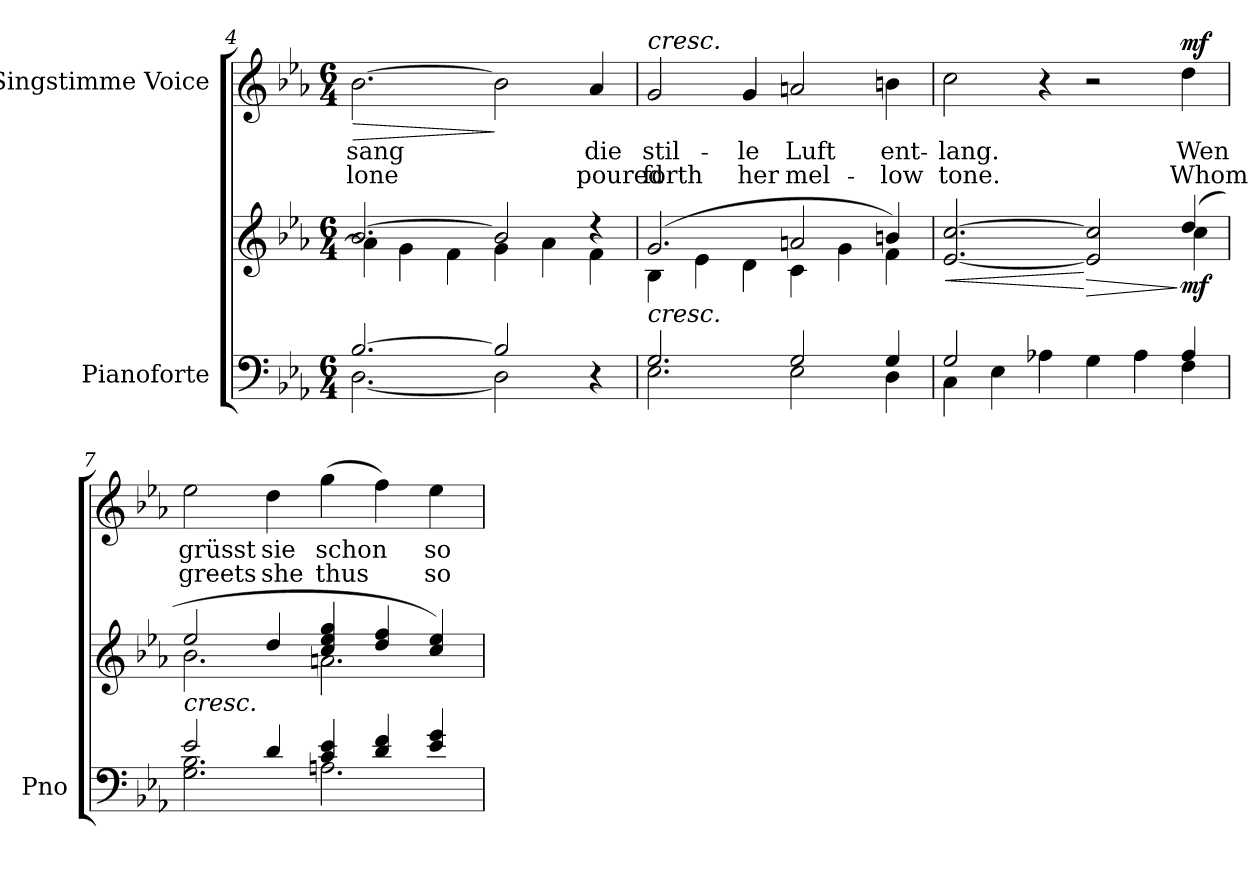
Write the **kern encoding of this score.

**kern	**kern	**dynam	**kern	**text	**text	**dynam
*part2	*part2	*part2	*part1	*part1	*part1	*part1
*staff3	*staff2	*staff2/3	*staff1	*staff1	*staff1	*staff1
*I"Pianoforte	*	*	*I"Singstimme Voice	*	*	*
*I'Pno	*	*	*	*	*	*
!!LO:LB:g=z
*clefF4	*clefG2	*	*clefG2	*	*	*
*k[b-e-a-]	*k[b-e-a-]	*	*k[b-e-a-]	*	*	*
*M6/4	*M6/4	*	*M6/4	*	*	*
=4	=4	=4	=4	=4	=4	=4
*^	*^	*	*	*	*	*
!	!	!	!	!	!	!LO:LY:b	!LO:LY:b	!LO:HP:b
[2.B-/	[2.D\	[2.b-/	4a-\]	.	[2.b-\	sang	-lone	>
.	.	.	4g\	.	.	.	.	.
.	.	.	4f\	.	.	.	.	.
2B-/]	2D\]	2b-/]	4g\	.	2b-\]	.	.	]
.	.	.	4a-\	.	.	.	.	.
!	!	!	!	!	!	!LO:LY:b	!LO:LY:b	!
4r	4ryy	4r	4f\	.	4a-/	die	poured	.
=5	=5	=5	=5	=5	=5	=5	=5	=5
!	!	!	!	!	!LO:TX:a:i:t=cresc.	!	!	!
!	!	!LO:TX:b:i:t=cresc.	!	!	!	!	!	!
!	!	!	!	!	!	!LO:LY:b	!LO:LY:b	!
2.G/	2.E-\	(2.g/	4B-\	.	2g/	stil-	forth	.
.	.	.	4e-\	.	.	.	.	.
!	!	!	!	!	!	!LO:LY:b	!LO:LY:b	!
.	.	.	4d\	.	4g/	-le	her	.
!	!	!	!	!	!	!LO:LY:b	!LO:LY:b	!
2G/	2E-\	2an/	4c\	.	2an/	Luft	mel-	.
.	.	.	4g\	.	.	.	.	.
!	!	!	!	!	!	!LO:LY:b	!LO:LY:b	!
4G/	4D\	4bn/)	4f\	.	4bn\	ent-	-low	.
=6	=6	=6	=6	=6	=6	=6	=6	=6
!	!	!	!	!LO:HP:b	!	!LO:LY:b	!LO:LY:b	!
4C\	2G/	[<2.e-/ [2.cc/	4ryy	<	2cc\	-lang.	tone.	.
*	*	*v	*v	*	*	*	*	*
4E-\	.	.	.	.	.	.	.
4A-X\	2.ryy	.	.	4r	.	.	.
!	!	!	!LO:HP:n=1:b	!	!	!	!
4G\	.	2e-/] 2cc/]	[ >	2r	.	.	.
4A-\	.	.	.	.	.	.	.
*	*	*^	*	*	*	*	*
!	!	!	!	!LO:DY:n=1:b	!	!LO:LY:b	!LO:LY:b	!LO:DY:a
4F\	4A-/	(4dd/	4cc\	] mf	4dd\	Wen	Whom	mf
=7	=7	=7	=7	=7	=7	=7	=7	=7
!	!	!LO:TX:b:i:t=cresc.	!	!	!	!	!	!
!	!	!	!	!	!	!LO:LY:b	!LO:LY:b	!
2e-/	2.G\ 2.B-\	2ee-/	2.b-\	.	2ee-\	grüsst	greets	.
!	!	!	!	!	!	!LO:LY:b	!LO:LY:b	!
4d/	.	4dd/	.	.	4dd\	sie	she	.
!	!	!	!	!	!	!LO:LY:b	!LO:LY:b	!
4c/ 4e-/	2.An\	4cc/ 4ee-/ 4gg/	2.an\	.	(4gg\	schon	thus	.
4d/ 4f/	.	4dd/ 4ff/	.	.	4ff\)	.	.	.
!	!	!	!	!	!	!LO:LY:b	!LO:LY:b	!
4e-/ 4g/	.	4cc/ 4ee-/)	.	.	4ee-\	so	so	.
*v	*v	*	*	*	*	*	*	*
*	*v	*v	*	*	*	*	*
=	=	=	=	=	=	=
*-	*-	*-	*-	*-	*-	*-
